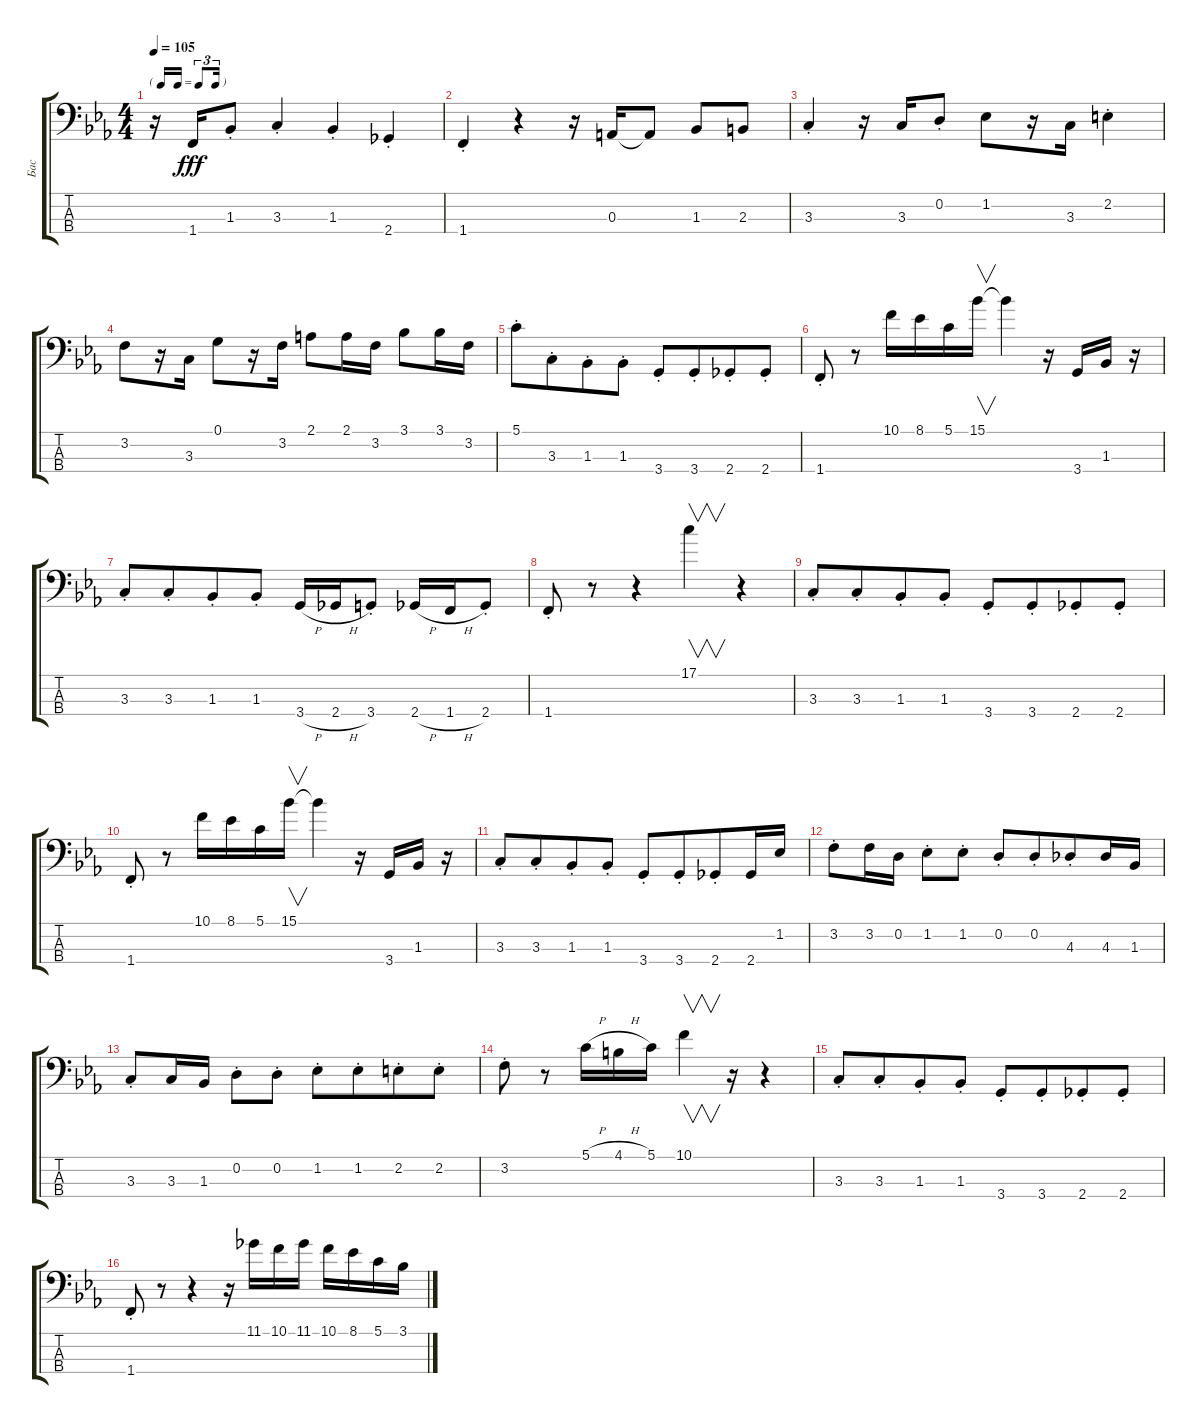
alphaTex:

\track ("Бас" "Бас") {instrument electricbassfinger}
\staff {score tabs}
\tuning (G2 D2 A1 E1) {hide}
\ts (4 4)
\tf triplet16th
\tempo 105
\clef f4
\ks cminor
r.16{dy fff} 1.4.16 1.3{st}.8 3.3{st}.4 1.3{st}.4 2.4{st}.4 |
1.4{st}.4 r.4 r.16 0.3.16 0.3{t}.8 1.3.8 2.3.8 |
3.3{st}.4 r.16 3.3.16 0.2{st}.8 1.2.8 r.16 3.3.16 2.2{st}.4 |
3.2.8 r.16 3.3.16 0.1.8 r.16 3.2.16 2.1.8 2.1.16 3.2.16 3.1.8 3.1.16 3.2.16 |
5.1{st}.8 3.3{st}.8{beam merge} 1.3{st}.8 1.3{st}.8 3.4{st}.8 3.4{st}.8{beam merge} 2.4{st}.8 2.4{st}.8 |
1.4{st}.8 r.8 10.1.16 8.1.16 5.1.16 15.1.16{v} 15.1{t}.4 r.16 3.4.16 1.3.16 r.16 |
3.3{st}.8 3.3{st}.8{beam merge} 1.3{st}.8 1.3{st}.8 3.4{h}.16 2.4{h}.16 3.4{st}.8 2.4{h}.16 1.4{h}.16 2.4{st}.8 |
1.4{st}.8 r.8 r.4 17.1.4{v} r.4 |
3.3{st}.8 3.3{st}.8{beam merge} 1.3{st}.8 1.3{st}.8 3.4{st}.8 3.4{st}.8{beam merge} 2.4{st}.8 2.4{st}.8 |
1.4{st}.8 r.8 10.1.16 8.1.16 5.1.16 15.1.16{v} 15.1{t}.4 r.16 3.4.16 1.3.16 r.16 |
3.3{st}.8 3.3{st}.8{beam merge} 1.3{st}.8 1.3{st}.8 3.4{st}.8 3.4{st}.8{beam merge} 2.4{st}.8 2.4.16 1.2.16 |
3.2{st}.8 3.2.16 0.2.16 1.2{st}.8 1.2{st}.8 0.2{st}.8 0.2{st}.8{beam merge} 4.3{st}.8 4.3.16 1.3.16 |
3.3{st}.8 3.3.16 1.3.16 0.2{st}.8 0.2{st}.8 1.2{st}.8 1.2{st}.8{beam merge} 2.2{st}.8 2.2{st}.8 |
3.2{st}.8 r.8 5.1{h}.16 4.1{h}.16 5.1.16 10.1.4{v} r.16 r.4 |
3.3{st}.8 3.3{st}.8{beam merge} 1.3{st}.8 1.3{st}.8 3.4{st}.8 3.4{st}.8{beam merge} 2.4{st}.8 2.4{st}.8 |
1.4{st}.8 r.8 r.4 r.16 11.1.16 10.1.16 11.1.16 10.1.16 8.1.16 5.1.16 3.1.16
